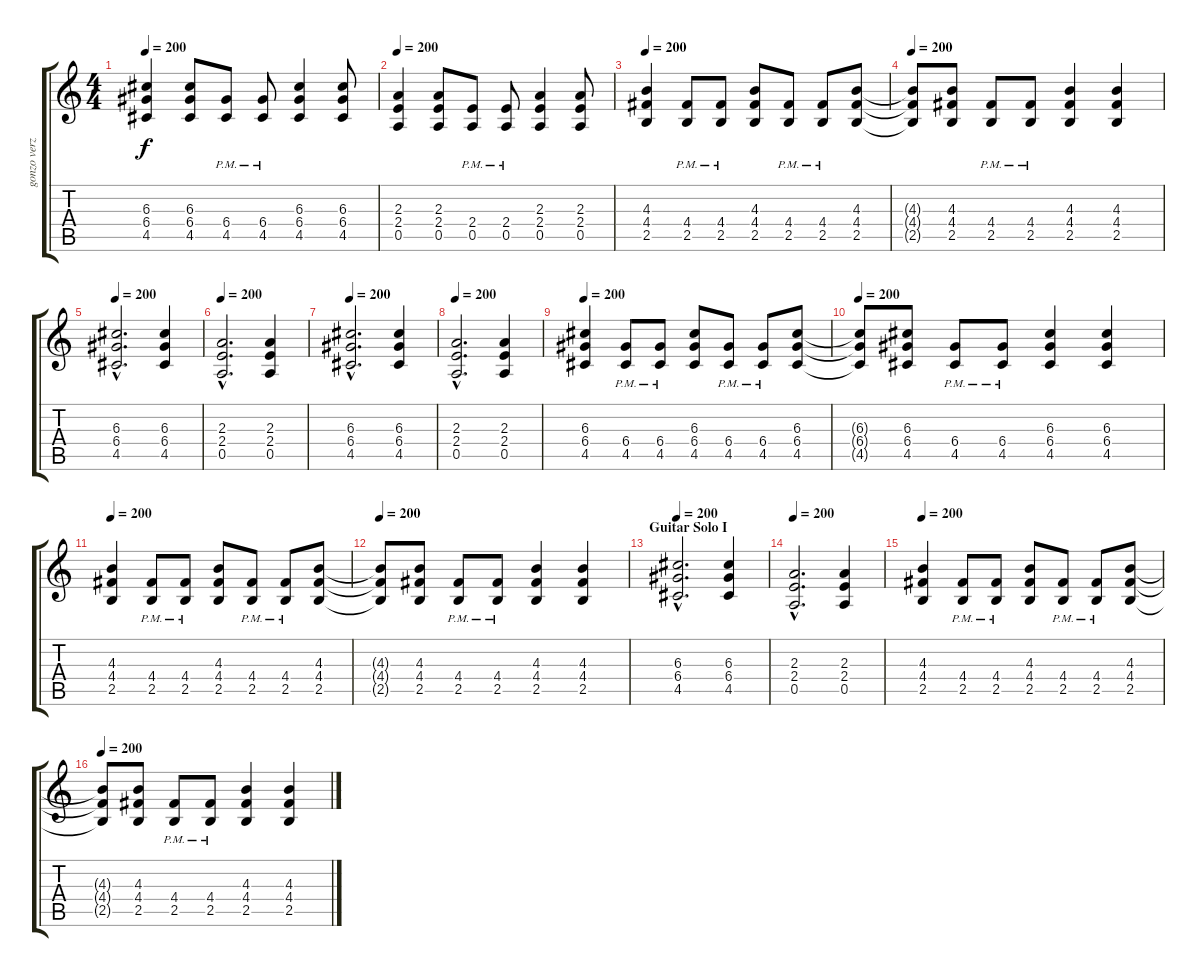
\track ("gonzo verzerrt" "gonzo verz") {instrument distortionguitar}
\staff {score tabs}
\tuning (E4 B3 G3 D3 A2 E2) {hide}
\ts (4 4)
\tempo 200
\clef g2
\ks c
(6.3 6.4 4.5).4{dy f} (6.3 6.4 4.5).8 (6.4{pm} 4.5{pm}).8 (6.4{pm} 4.5{pm}).8 (6.3 6.4 4.5).4 (6.3 6.4 4.5).8 |
\tempo 200
(2.3 2.4 0.5).4 (2.3 2.4 0.5).8 (2.4{pm} 0.5{pm}).8 (2.4{pm} 0.5{pm}).8 (2.3 2.4 0.5).4 (2.3 2.4 0.5).8 |
\tempo 200
(4.3 4.4 2.5).4 (4.4{pm} 2.5{pm}).8 (4.4{pm} 2.5{pm}).8 (4.3 4.4 2.5).8 (4.4{pm} 2.5{pm}).8 (4.4{pm} 2.5{pm}).8 (4.3 4.4 2.5).8 |
\tempo 200
(4.3{t} 4.4{t} 2.5{t}).8 (4.3 4.4 2.5).8 (4.4{pm} 2.5{pm}).8 (4.4{pm} 2.5{pm}).8 (4.3 4.4 2.5).4 (4.3 4.4 2.5).4 |
\tempo 200
(6.3{hac} 6.4{hac} 4.5{hac}).2{d} (6.3 6.4 4.5).4 |
\tempo 200
(2.3{hac} 2.4{hac} 0.5{hac}).2{d} (2.3 2.4 0.5).4 |
\tempo 200
(6.3{hac} 6.4{hac} 4.5{hac}).2{d} (6.3 6.4 4.5).4 |
\tempo 200
(2.3{hac} 2.4{hac} 0.5{hac}).2{d} (2.3 2.4 0.5).4 |
\tempo 200
(6.3 6.4 4.5).4 (6.4{pm} 4.5{pm}).8 (6.4{pm} 4.5{pm}).8 (6.3 6.4 4.5).8 (6.4{pm} 4.5{pm}).8 (6.4{pm} 4.5{pm}).8 (6.3 6.4 4.5).8 |
\tempo 200
(6.3{t} 6.4{t} 4.5{t}).8 (6.3 6.4 4.5).8 (6.4{pm} 4.5{pm}).8 (6.4{pm} 4.5{pm}).8 (6.3 6.4 4.5).4 (6.3 6.4 4.5).4 |
\tempo 200
(4.3 4.4 2.5).4 (4.4{pm} 2.5{pm}).8 (4.4{pm} 2.5{pm}).8 (4.3 4.4 2.5).8 (4.4{pm} 2.5{pm}).8 (4.4{pm} 2.5{pm}).8 (4.3 4.4 2.5).8 |
\tempo 200
(4.3{t} 4.4{t} 2.5{t}).8 (4.3 4.4 2.5).8 (4.4{pm} 2.5{pm}).8 (4.4{pm} 2.5{pm}).8 (4.3 4.4 2.5).4 (4.3 4.4 2.5).4 |
\section ("" "Guitar Solo I")
\tempo 200
(6.3{hac} 6.4{hac} 4.5{hac}).2{d} (6.3 6.4 4.5).4 |
\tempo 200
(2.3{hac} 2.4{hac} 0.5{hac}).2{d} (2.3 2.4 0.5).4 |
\tempo 200
(4.3 4.4 2.5).4 (4.4{pm} 2.5{pm}).8 (4.4{pm} 2.5{pm}).8 (4.3 4.4 2.5).8 (4.4{pm} 2.5{pm}).8 (4.4{pm} 2.5{pm}).8 (4.3 4.4 2.5).8 |
\tempo 200
(4.3{t} 4.4{t} 2.5{t}).8 (4.3 4.4 2.5).8 (4.4{pm} 2.5{pm}).8 (4.4{pm} 2.5{pm}).8 (4.3 4.4 2.5).4 (4.3 4.4 2.5).4
